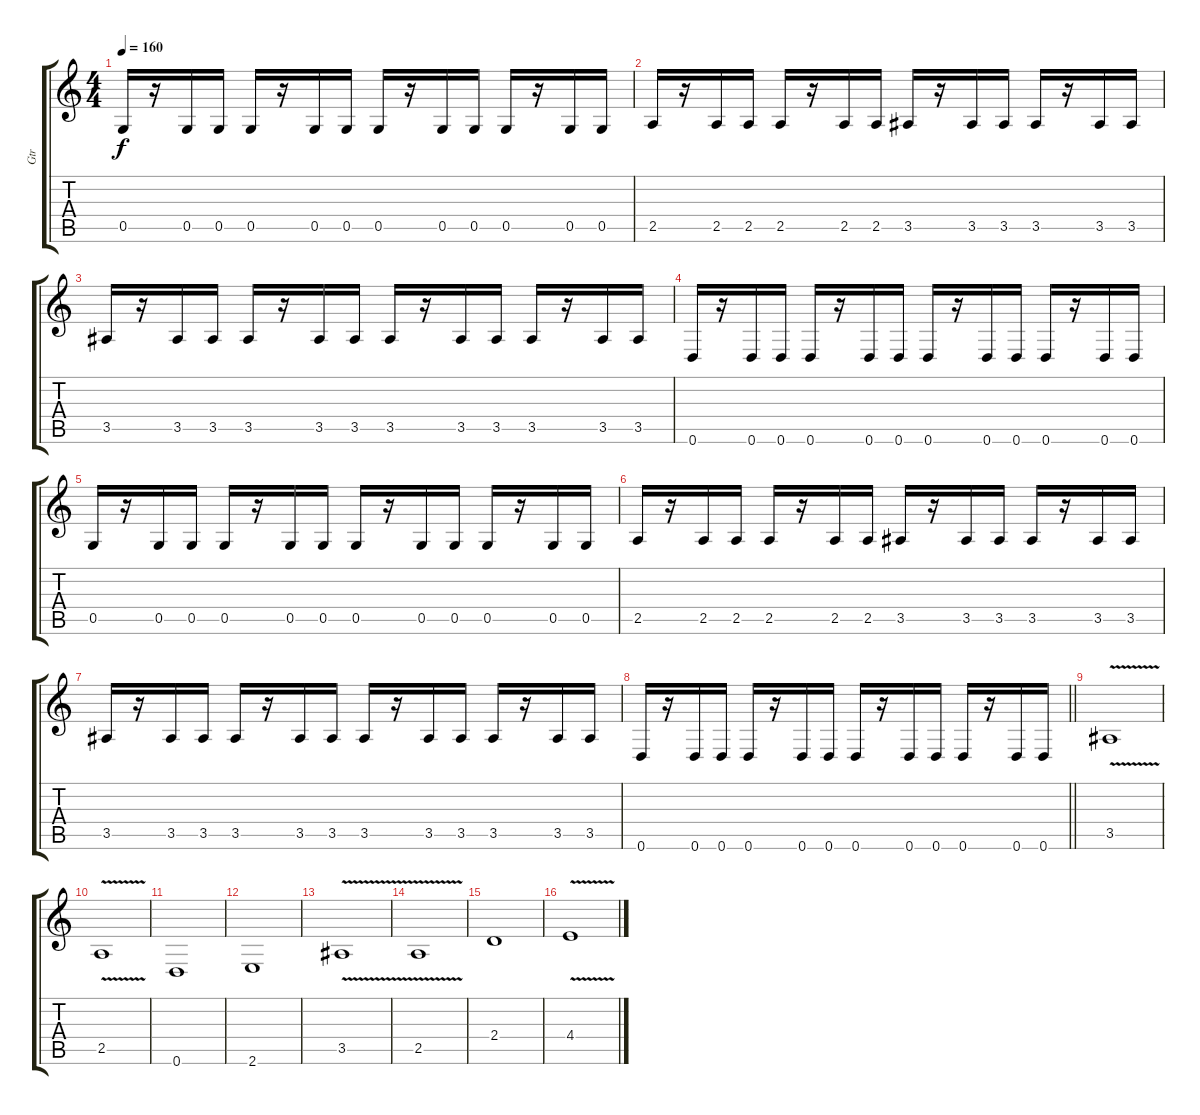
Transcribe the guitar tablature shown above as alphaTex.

\track ("Gtr" "Gtr") {instrument distortionguitar}
\staff {score tabs}
\tuning (D4 A3 F3 C3 G2 D2) {hide}
\ts (4 4)
\tempo 160
\clef g2
\ks c
0.5.16{dy f} r.16 0.5.16 0.5.16 0.5.16 r.16 0.5.16 0.5.16 0.5.16 r.16 0.5.16 0.5.16 0.5.16 r.16 0.5.16 0.5.16 |
2.5.16 r.16 2.5.16 2.5.16 2.5.16 r.16 2.5.16 2.5.16 3.5.16 r.16 3.5.16 3.5.16 3.5.16 r.16 3.5.16 3.5.16 |
3.5.16 r.16 3.5.16 3.5.16 3.5.16 r.16 3.5.16 3.5.16 3.5.16 r.16 3.5.16 3.5.16 3.5.16 r.16 3.5.16 3.5.16 |
0.6.16 r.16 0.6.16 0.6.16 0.6.16 r.16 0.6.16 0.6.16 0.6.16 r.16 0.6.16 0.6.16 0.6.16 r.16 0.6.16 0.6.16 |
0.5.16 r.16 0.5.16 0.5.16 0.5.16 r.16 0.5.16 0.5.16 0.5.16 r.16 0.5.16 0.5.16 0.5.16 r.16 0.5.16 0.5.16 |
2.5.16 r.16 2.5.16 2.5.16 2.5.16 r.16 2.5.16 2.5.16 3.5.16 r.16 3.5.16 3.5.16 3.5.16 r.16 3.5.16 3.5.16 |
3.5.16 r.16 3.5.16 3.5.16 3.5.16 r.16 3.5.16 3.5.16 3.5.16 r.16 3.5.16 3.5.16 3.5.16 r.16 3.5.16 3.5.16 |
\barLineRight lightlight
0.6.16 r.16 0.6.16 0.6.16 0.6.16 r.16 0.6.16 0.6.16 0.6.16 r.16 0.6.16 0.6.16 0.6.16 r.16 0.6.16 0.6.16 |
3.5{v}.1 |
2.5{v}.1 |
0.6.1 |
2.6.1 |
3.5{v}.1 |
2.5{v}.1 |
2.4.1 |
4.4{v}.1
